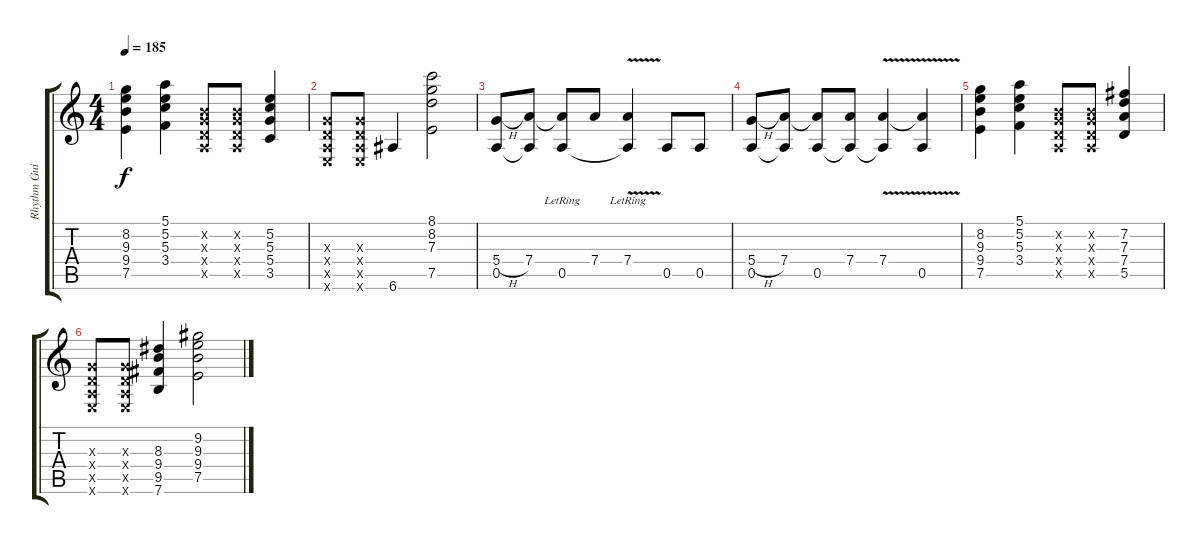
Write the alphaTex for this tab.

\track ("Rhythm Guitar 1" "Rhythm Gui") {instrument overdrivenguitar}
\staff {score tabs}
\tuning (E4 B3 G3 D3 A2 E2) {hide}
\ts (4 4)
\tempo 185
\clef g2
\ks c
(8.2 9.3 9.4 7.5).4{dy f} (5.1 5.2 5.3 3.4).4 (0.2{x} 0.3{x} 0.4{x} 0.5{x}).8 (0.2{x} 0.3{x} 0.4{x} 0.5{x}).8 (5.2 5.3 5.4 3.5).4 |
(0.3{x} 0.4{x} 0.5{x} 0.6{x}).8 (0.3{x} 0.4{x} 0.5{x} 0.6{x}).8 6.6.4 (8.1 8.2 7.3 7.5).2 |
(5.4{h} 0.5).8{volume 3} (7.4 0.5{t}).8 (7.4{t} 0.5{lr}).8 7.4.8 (7.4{v lr} 0.5{t}).4 0.5.8 0.5.8 |
(5.4{h} 0.5).8 (7.4 0.5{t}).8 (7.4{t} 0.5).8 (7.4 0.5{t}).8 (7.4{v} 0.5{t}).4 (7.4{t} 0.5).4 |
(8.2 9.3 9.4 7.5).4 (5.1 5.2 5.3 3.4).4 (0.2{x} 0.3{x} 0.4{x} 0.5{x}).8 (0.2{x} 0.3{x} 0.4{x} 0.5{x}).8 (7.2 7.3 7.4 5.5).4 |
(0.3{x} 0.4{x} 0.5{x} 0.6{x}).8 (0.3{x} 0.4{x} 0.5{x} 0.6{x}).8 (8.3 9.4 9.5 7.6).4 (9.2 9.3 9.4 7.5).2
